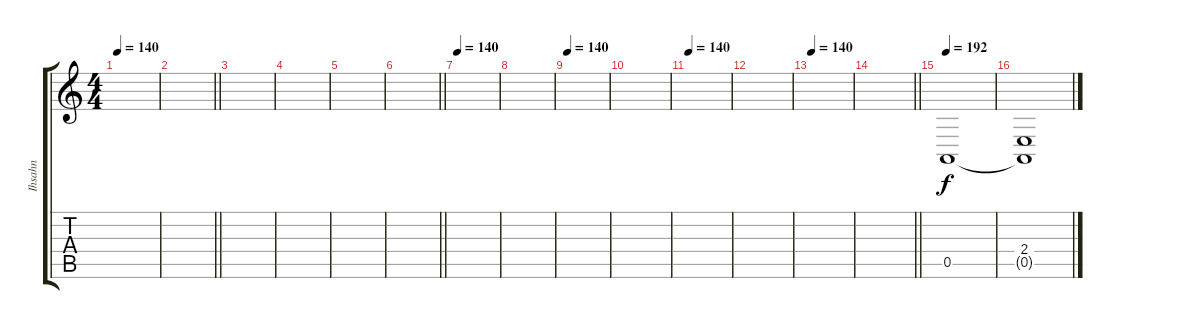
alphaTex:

\track ("Ihsahn" "Ihsahn") {instrument churchorgan}
\staff {score tabs}
\tuning (E4 B3 G3 D3 A2 E2) {hide}
\ts (4 4)
\tempo 140
\clef g2
\ks c
|
\barLineRight lightlight
|
\section ("" "")
|
|
|
\barLineRight lightlight
|
\section ("" "")
\tempo 140
|
|
\tempo 140
|
|
\tempo 140
|
|
\tempo 140
|
\barLineRight lightlight
|
\section ("" "")
\tempo 192
0.5.1{instrument pad4choir} |
(2.4 0.5{t}).1
